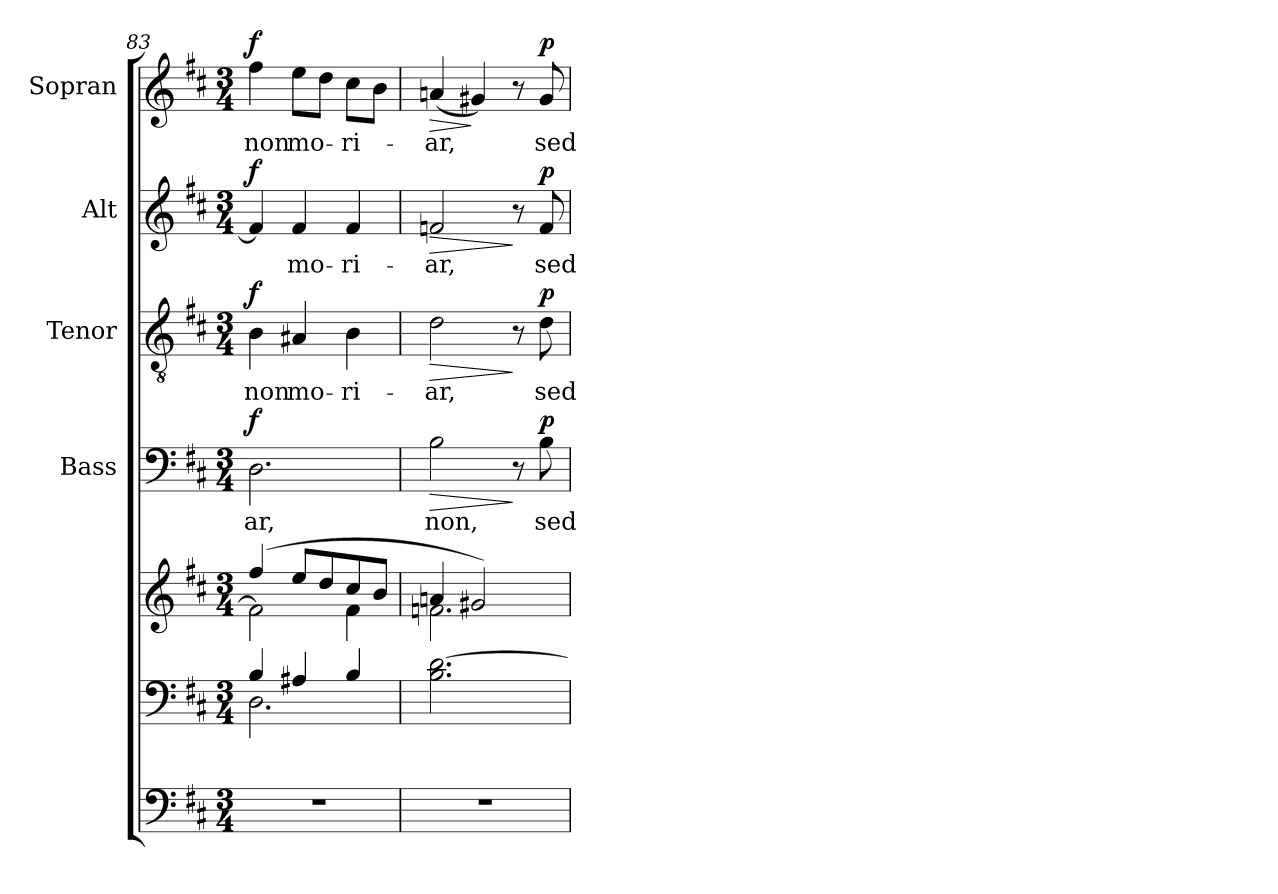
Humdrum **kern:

**kern	**kern	**kern	**kern	**text	**dynam	**kern	**text	**dynam	**kern	**text	**dynam	**kern	**text	**dynam
*part6	*part5	*part5	*part4	*part4	*part4	*part3	*part3	*part3	*part2	*part2	*part2	*part1	*part1	*part1
*staff7	*staff6	*staff5	*staff4	*staff4	*staff4	*staff3	*staff3	*staff3	*staff2	*staff2	*staff2	*staff1	*staff1	*staff1
*	*	*	*I"Bass	*	*	*I"Tenor	*	*	*I"Alt	*	*	*I"Sopran	*	*
*	*	*	*I'B.	*	*	*I'T.	*	*	*I'A.	*	*	*I'S.	*	*
*clefF4	*clefF4	*clefG2	*clefF4	*	*	*clefGv2	*	*	*clefG2	*	*	*clefG2	*	*
*k[f#c#]	*k[f#c#]	*k[f#c#]	*k[f#c#]	*	*	*k[f#c#]	*	*	*k[f#c#]	*	*	*k[f#c#]	*	*
*D:	*D:	*D:	*D:	*	*	*D:	*	*	*D:	*	*	*D:	*	*
*M3/4	*M3/4	*M3/4	*M3/4	*	*	*M3/4	*	*	*M3/4	*	*	*M3/4	*	*
=83	=83	=83	=83	=83	=83	=83	=83	=83	=83	=83	=83	=83	=83	=83
*	*^	*^	*	*	*	*	*	*	*	*	*	*	*	*
!	!	!	!	!	!	!LO:LY:b	!LO:DY:a	!	!LO:LY:b	!LO:DY:a	!	!	!LO:DY:a	!	!LO:LY:b	!LO:DY:a
2.r	4B/	2.D\	(4ff#/	2f#\]	2.D\	-ar,	f	4B\	non	f	4f#/]	.	f	4ff#\	non	f
!	!	!	!	!	!	!	!	!	!LO:LY:b	!	!	!LO:LY:b	!	!	!LO:LY:b	!
.	4A#X/	.	8ee/L	.	.	.	.	4A#X/	mo-	.	4f#/	mo-	.	8ee\L	mo-	.
.	.	.	8dd/	.	.	.	.	.	.	.	.	.	.	8dd\J	.	.
!	!	!	!	!	!	!	!	!	!LO:LY:b	!	!	!LO:LY:b	!	!	!LO:LY:b	!
.	4B/	.	8cc#/	4f#\	.	.	.	4B\	-ri-	.	4f#/	-ri-	.	8cc#\L	-ri-	.
.	.	.	8b/J	.	.	.	.	.	.	.	.	.	.	8b\J	.	.
*	*v	*v	*	*	*	*	*	*	*	*	*	*	*	*	*	*
!!LO:LB:g=z
=84	=84	=84	=84	=84	=84	=84	=84	=84	=84	=84	=84	=84	=84	=84	=84
!	!	!	!	!	!LO:LY:b	!LO:HP:b	!	!LO:LY:b	!LO:HP:b	!	!LO:LY:b	!LO:HP:b	!	!LO:LY:b	!LO:HP:b
2.r	2.B\ [2.d\	4an/	2.fn\	2B\	non,	>	2d\	-ar,	>	2fn/	-ar,	>	(<4an/	-ar,	>
.	.	2g#X/)	.	.	.	.	.	.	.	.	.	.	4g#X/)	.	]
.	.	.	.	8r	.	]	8r	.	]	8r	.	]	8r	.	.
!	!	!	!	!	!LO:LY:b	!LO:DY:a	!	!LO:LY:b	!LO:DY:a	!	!LO:LY:b	!LO:DY:a	!	!LO:LY:b	!LO:DY:a
.	.	.	.	8B\	sed	p	8d\	sed	p	8f/	sed	p	8g#/	sed	p
*	*	*v	*v	*	*	*	*	*	*	*	*	*	*	*	*
=	=	=	=	=	=	=	=	=	=	=	=	=	=	=
*-	*-	*-	*-	*-	*-	*-	*-	*-	*-	*-	*-	*-	*-	*-
